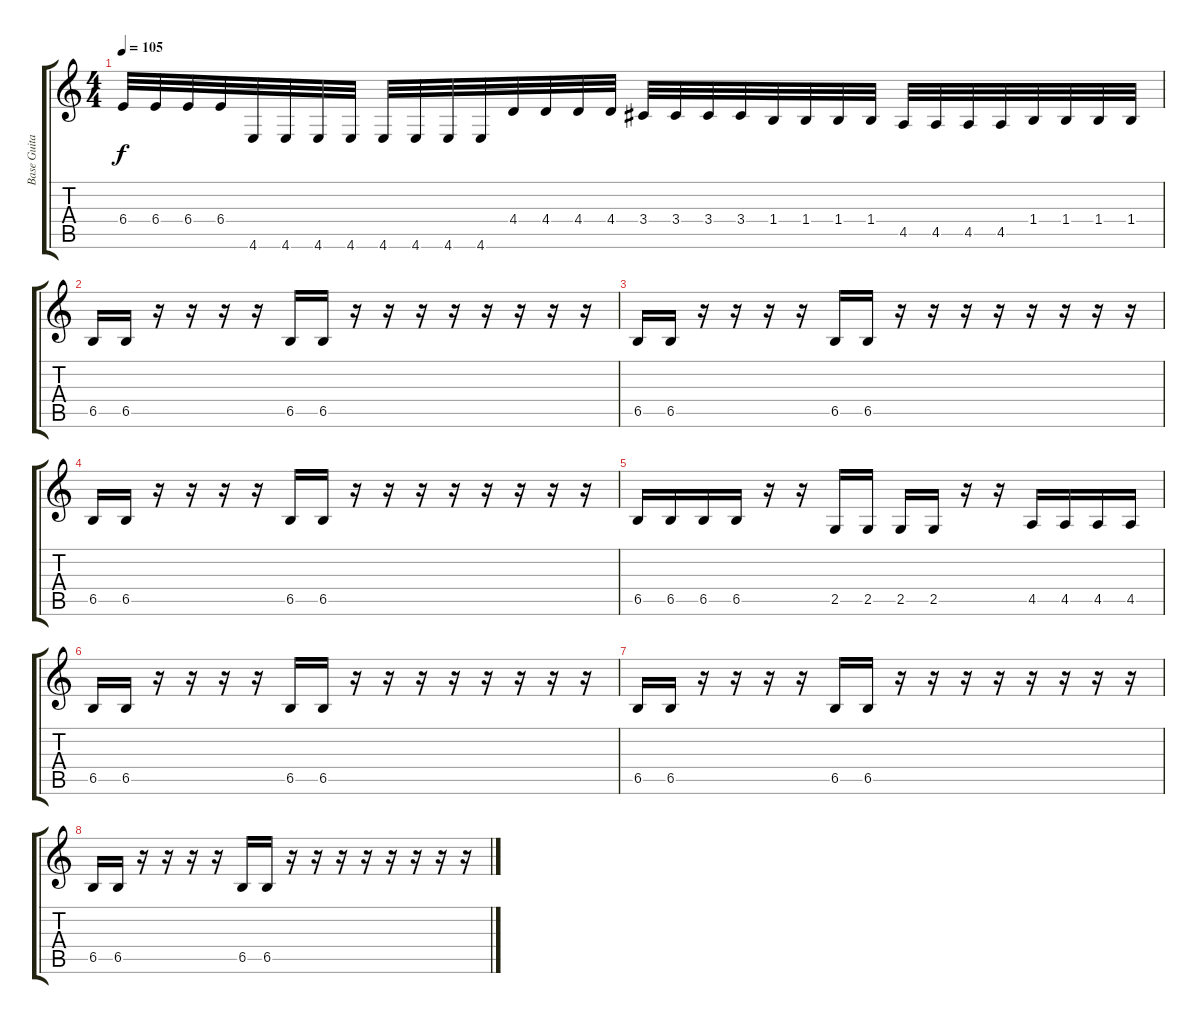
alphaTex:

\track ("Base Guitar" "Base Guita") {instrument electricbassfinger}
\staff {score tabs}
\tuning (C4 G3 Eb3 Bb2 F2 C2) {hide}
\ts (4 4)
\tempo 105
\clef g2
\ks c
6.4.32{dy f} 6.4.32 6.4.32 6.4.32 4.6.32 4.6.32 4.6.32 4.6.32 4.6.32 4.6.32 4.6.32 4.6.32 4.4.32 4.4.32 4.4.32 4.4.32 3.4.32 3.4.32 3.4.32 3.4.32 1.4.32 1.4.32 1.4.32 1.4.32 4.5.32 4.5.32 4.5.32 4.5.32 1.4.32 1.4.32 1.4.32 1.4.32 |
6.5.16 6.5.16 r.16 r.16 r.16 r.16 6.5.16 6.5.16 r.16 r.16 r.16 r.16 r.16 r.16 r.16 r.16 |
6.5.16 6.5.16 r.16 r.16 r.16 r.16 6.5.16 6.5.16 r.16 r.16 r.16 r.16 r.16 r.16 r.16 r.16 |
6.5.16 6.5.16 r.16 r.16 r.16 r.16 6.5.16 6.5.16 r.16 r.16 r.16 r.16 r.16 r.16 r.16 r.16 |
6.5.16 6.5.16 6.5.16 6.5.16 r.16 r.16 2.5.16 2.5.16 2.5.16 2.5.16 r.16 r.16 4.5.16 4.5.16 4.5.16 4.5.16 |
6.5.16 6.5.16 r.16 r.16 r.16 r.16 6.5.16 6.5.16 r.16 r.16 r.16 r.16 r.16 r.16 r.16 r.16 |
6.5.16 6.5.16 r.16 r.16 r.16 r.16 6.5.16 6.5.16 r.16 r.16 r.16 r.16 r.16 r.16 r.16 r.16 |
6.5.16 6.5.16 r.16 r.16 r.16 r.16 6.5.16 6.5.16 r.16 r.16 r.16 r.16 r.16 r.16 r.16 r.16
